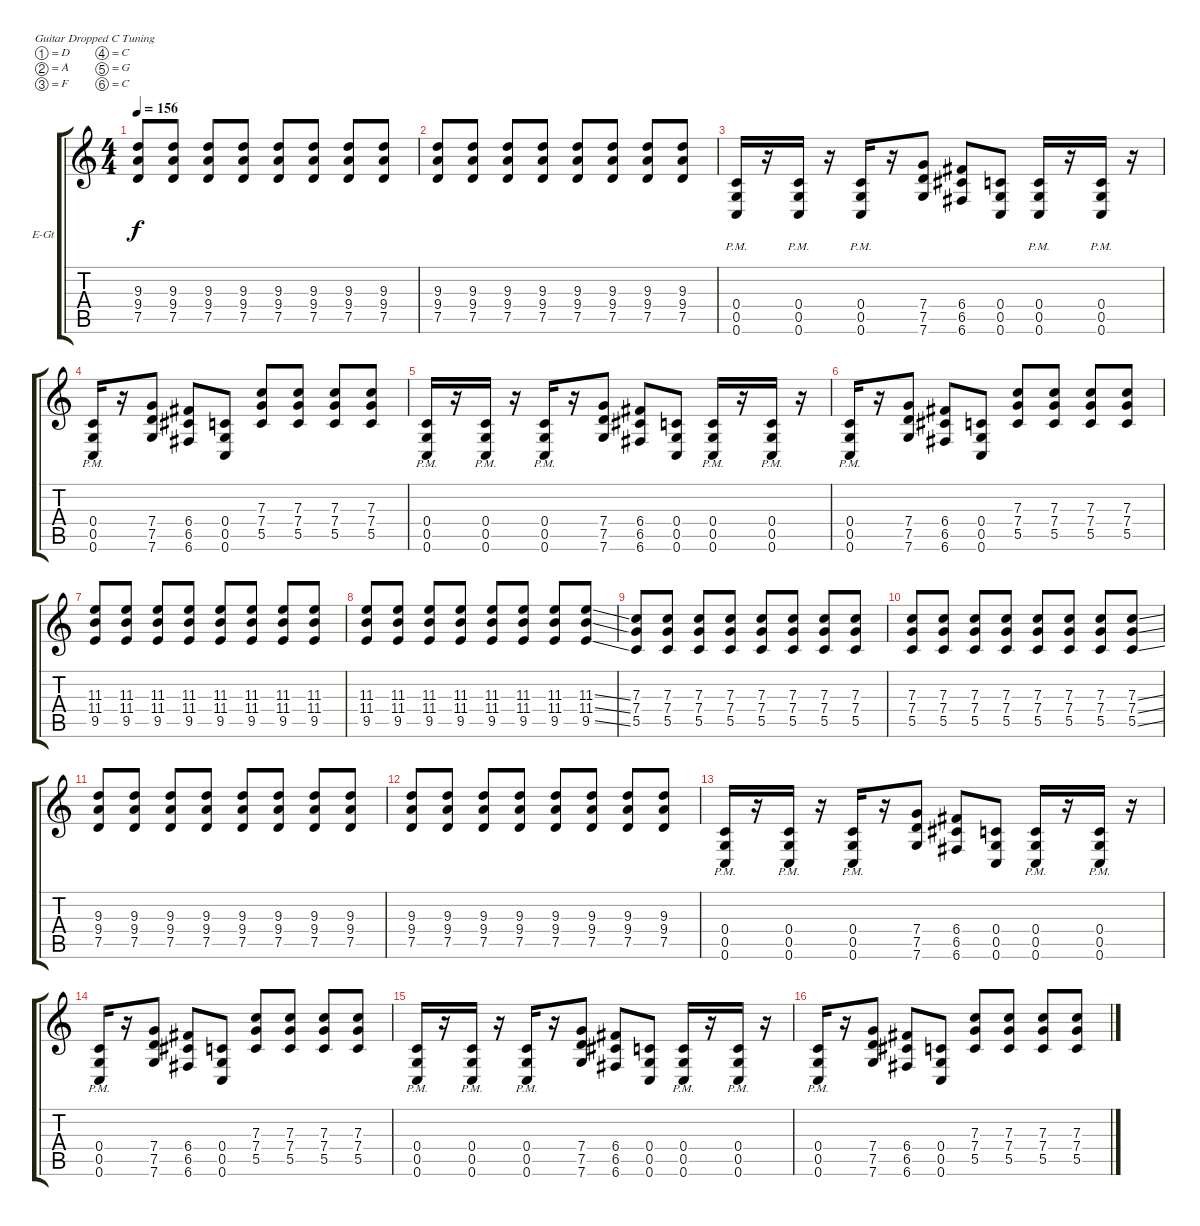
\bracketExtendMode groupsimilarinstruments
\firstSystemTrackNameOrientation horizontal
\otherSystemsTrackNameOrientation horizontal
\track ("Lead" "E-Gt") {instrument distortionguitar}
\staff {score tabs}
\tuning (D4 A3 F3 C3 G2 C2)
\ts (4 4)
\tempo 156
\clef g2
\ks c
(9.3 9.4 7.5).8{dy f} (9.3 9.4 7.5).8 (9.3 9.4 7.5).8 (9.3 9.4 7.5).8 (9.3 9.4 7.5).8 (9.3 9.4 7.5).8 (9.3 9.4 7.5).8 (9.3 9.4 7.5).8 |
(9.3 9.4 7.5).8 (9.3 9.4 7.5).8 (9.3 9.4 7.5).8 (9.3 9.4 7.5).8 (9.3 9.4 7.5).8 (9.3 9.4 7.5).8 (9.3 9.4 7.5).8 (9.3 9.4 7.5).8 |
(0.4{pm} 0.5{pm} 0.6{pm}).16 r.16 (0.4{pm} 0.5{pm} 0.6{pm}).16 r.16 (0.4{pm} 0.5{pm} 0.6{pm}).16 r.16 (7.4 7.5 7.6).8 (6.4 6.5 6.6).8 (0.4 0.5 0.6).8 (0.4{pm} 0.5{pm} 0.6{pm}).16 r.16 (0.4{pm} 0.5{pm} 0.6{pm}).16 r.16 |
(0.4{pm} 0.5{pm} 0.6{pm}).16 r.16 (7.4 7.5 7.6).8 (6.4 6.5 6.6).8 (0.4 0.5 0.6).8 (7.3 7.4 5.5).8 (7.3 7.4 5.5).8 (7.3 7.4 5.5).8 (7.3 7.4 5.5).8 |
(0.4{pm} 0.5{pm} 0.6{pm}).16 r.16 (0.4{pm} 0.5{pm} 0.6{pm}).16 r.16 (0.4{pm} 0.5{pm} 0.6{pm}).16 r.16 (7.4 7.5 7.6).8 (6.4 6.5 6.6).8 (0.4 0.5 0.6).8 (0.4{pm} 0.5{pm} 0.6{pm}).16 r.16 (0.4{pm} 0.5{pm} 0.6{pm}).16 r.16 |
(0.4{pm} 0.5{pm} 0.6{pm}).16 r.16 (7.4 7.5 7.6).8 (6.4 6.5 6.6).8 (0.4 0.5 0.6).8 (7.3 7.4 5.5).8 (7.3 7.4 5.5).8 (7.3 7.4 5.5).8 (7.3 7.4 5.5).8 |
(11.3 11.4 9.5).8 (11.3 11.4 9.5).8 (11.3 11.4 9.5).8 (11.3 11.4 9.5).8 (11.3 11.4 9.5).8 (11.3 11.4 9.5).8 (11.3 11.4 9.5).8 (11.3 11.4 9.5).8 |
(11.3 11.4 9.5).8 (11.3 11.4 9.5).8 (11.3 11.4 9.5).8 (11.3 11.4 9.5).8 (11.3 11.4 9.5).8 (11.3 11.4 9.5).8 (11.3 11.4 9.5).8 (11.3{ss} 11.4{ss} 9.5{ss}).8 |
(7.3 7.4 5.5).8 (7.3 7.4 5.5).8 (7.3 7.4 5.5).8 (7.3 7.4 5.5).8 (7.3 7.4 5.5).8 (7.3 7.4 5.5).8 (7.3 7.4 5.5).8 (7.3 7.4 5.5).8 |
(7.3 7.4 5.5).8 (7.3 7.4 5.5).8 (7.3 7.4 5.5).8 (7.3 7.4 5.5).8 (7.3 7.4 5.5).8 (7.3 7.4 5.5).8 (7.3 7.4 5.5).8 (7.3{ss} 7.4{ss} 5.5{ss}).8 |
(9.3 9.4 7.5).8 (9.3 9.4 7.5).8 (9.3 9.4 7.5).8 (9.3 9.4 7.5).8 (9.3 9.4 7.5).8 (9.3 9.4 7.5).8 (9.3 9.4 7.5).8 (9.3 9.4 7.5).8 |
(9.3 9.4 7.5).8 (9.3 9.4 7.5).8 (9.3 9.4 7.5).8 (9.3 9.4 7.5).8 (9.3 9.4 7.5).8 (9.3 9.4 7.5).8 (9.3 9.4 7.5).8 (9.3 9.4 7.5).8 |
(0.4{pm} 0.5{pm} 0.6{pm}).16 r.16 (0.4{pm} 0.5{pm} 0.6{pm}).16 r.16 (0.4{pm} 0.5{pm} 0.6{pm}).16 r.16 (7.4 7.5 7.6).8 (6.4 6.5 6.6).8 (0.4 0.5 0.6).8 (0.4{pm} 0.5{pm} 0.6{pm}).16 r.16 (0.4{pm} 0.5{pm} 0.6{pm}).16 r.16 |
(0.4{pm} 0.5{pm} 0.6{pm}).16 r.16 (7.4 7.5 7.6).8 (6.4 6.5 6.6).8 (0.4 0.5 0.6).8 (7.3 7.4 5.5).8 (7.3 7.4 5.5).8 (7.3 7.4 5.5).8 (7.3 7.4 5.5).8 |
(0.4{pm} 0.5{pm} 0.6{pm}).16 r.16 (0.4{pm} 0.5{pm} 0.6{pm}).16 r.16 (0.4{pm} 0.5{pm} 0.6{pm}).16 r.16 (7.4 7.5 7.6).8 (6.4 6.5 6.6).8 (0.4 0.5 0.6).8 (0.4{pm} 0.5{pm} 0.6{pm}).16 r.16 (0.4{pm} 0.5{pm} 0.6{pm}).16 r.16 |
(0.4{pm} 0.5{pm} 0.6{pm}).16 r.16 (7.4 7.5 7.6).8 (6.4 6.5 6.6).8 (0.4 0.5 0.6).8 (7.3 7.4 5.5).8 (7.3 7.4 5.5).8 (7.3 7.4 5.5).8 (7.3 7.4 5.5).8
